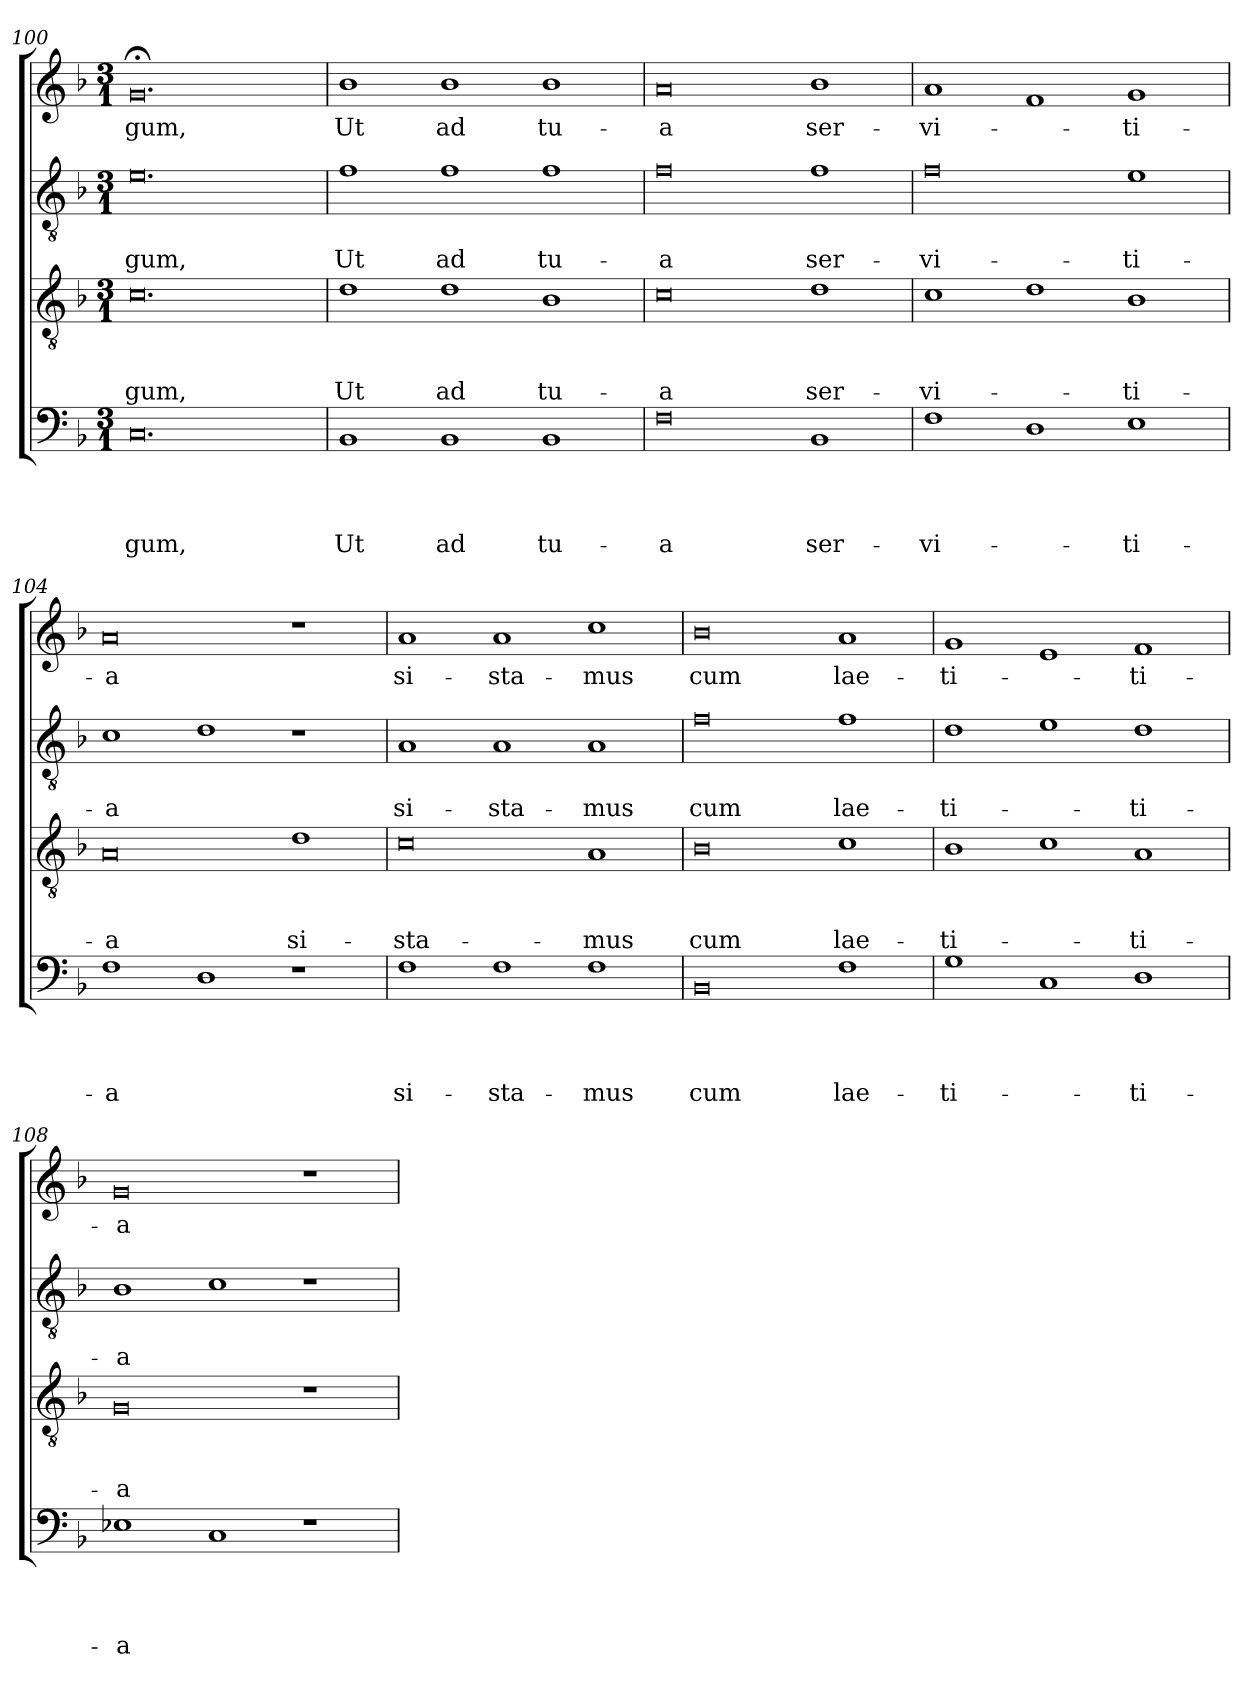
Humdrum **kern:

**kern	**text	**text	**text	**text	**kern	**text	**text	**text	**kern	**text	**text	**kern	**text
*part4	*part4	*part4	*part4	*part4	*part3	*part3	*part3	*part3	*part2	*part2	*part2	*part1	*part1
*staff4	*staff4	*staff4	*staff4	*staff4	*staff3	*staff3	*staff3	*staff3	*staff2	*staff2	*staff2	*staff1	*staff1
*clefF4	*	*	*	*	*clefGv2	*	*	*	*clefGv2	*	*	*clefG2	*
*k[b-]	*	*	*	*	*k[b-]	*	*	*	*k[b-]	*	*	*k[b-]	*
*F:	*	*	*	*	*F:	*	*	*	*F:	*	*	*F:	*
*M3/1	*	*	*	*	*M3/1	*	*	*	*M3/1	*	*	*M3/1	*
=100	=100	=100	=100	=100	=100	=100	=100	=100	=100	=100	=100	=100	=100
0.C	.	.	.	-gum,	0.c	.	.	-gum,	0.e	.	-gum,	0.g;	-gum,
=101	=101	=101	=101	=101	=101	=101	=101	=101	=101	=101	=101	=101	=101
1BB-	.	.	.	Ut	1d	.	.	Ut	1f	.	Ut	1b-	Ut
1BB-	.	.	.	ad	1d	.	.	ad	1f	.	ad	1b-	ad
1BB-	.	.	.	tu-	1B-	.	.	tu-	1f	.	tu-	1b-	tu-
=102	=102	=102	=102	=102	=102	=102	=102	=102	=102	=102	=102	=102	=102
0F	.	.	.	-a	0c	.	.	-a	0f	.	-a	0a	-a
1BB-	.	.	.	ser-	1d	.	.	ser-	1f	.	ser-	1b-	ser-
=103	=103	=103	=103	=103	=103	=103	=103	=103	=103	=103	=103	=103	=103
1F	.	.	.	-vi-	1c	.	.	-vi-	0f	.	-vi-	1a	-vi-
1D	.	.	.	.	1d	.	.	.	.	.	.	1f	.
1E	.	.	.	-ti-	1B-	.	.	-ti-	1e	.	-ti-	1g	-ti-
=104	=104	=104	=104	=104	=104	=104	=104	=104	=104	=104	=104	=104	=104
1F	.	.	.	-a	0A	.	.	-a	1c	.	-a	0a	-a
1D	.	.	.	.	.	.	.	.	1d	.	.	.	.
1r	.	.	.	.	1d	.	.	si-	1r	.	.	1r	.
!!LO:PB:g=z
=105	=105	=105	=105	=105	=105	=105	=105	=105	=105	=105	=105	=105	=105
1F	.	.	.	si-	0c	.	.	-sta-	1A	.	si-	1a	si-
1F	.	.	.	-sta-	.	.	.	.	1A	.	-sta-	1a	-sta-
1F	.	.	.	-mus	1A	.	.	-mus	1A	.	-mus	1cc	-mus
=106	=106	=106	=106	=106	=106	=106	=106	=106	=106	=106	=106	=106	=106
0BB-	.	.	.	cum	0B-	.	.	cum	0f	.	cum	0b-	cum
1F	.	.	.	lae-	1c	.	.	lae-	1f	.	lae-	1a	lae-
=107	=107	=107	=107	=107	=107	=107	=107	=107	=107	=107	=107	=107	=107
1G	.	.	.	-ti-	1B-	.	.	-ti-	1d	.	-ti-	1g	-ti-
1C	.	.	.	.	1c	.	.	.	1e	.	.	1e	.
1D	.	.	.	-ti-	1A	.	.	-ti-	1d	.	-ti-	1f	-ti-
=108	=108	=108	=108	=108	=108	=108	=108	=108	=108	=108	=108	=108	=108
1E-X	.	.	.	-a	0G	.	.	-a	1B-	.	-a	0g	-a
1C	.	.	.	.	.	.	.	.	1c	.	.	.	.
1r	.	.	.	.	1r	.	.	.	1r	.	.	1r	.
=	=	=	=	=	=	=	=	=	=	=	=	=	=
*-	*-	*-	*-	*-	*-	*-	*-	*-	*-	*-	*-	*-	*-
